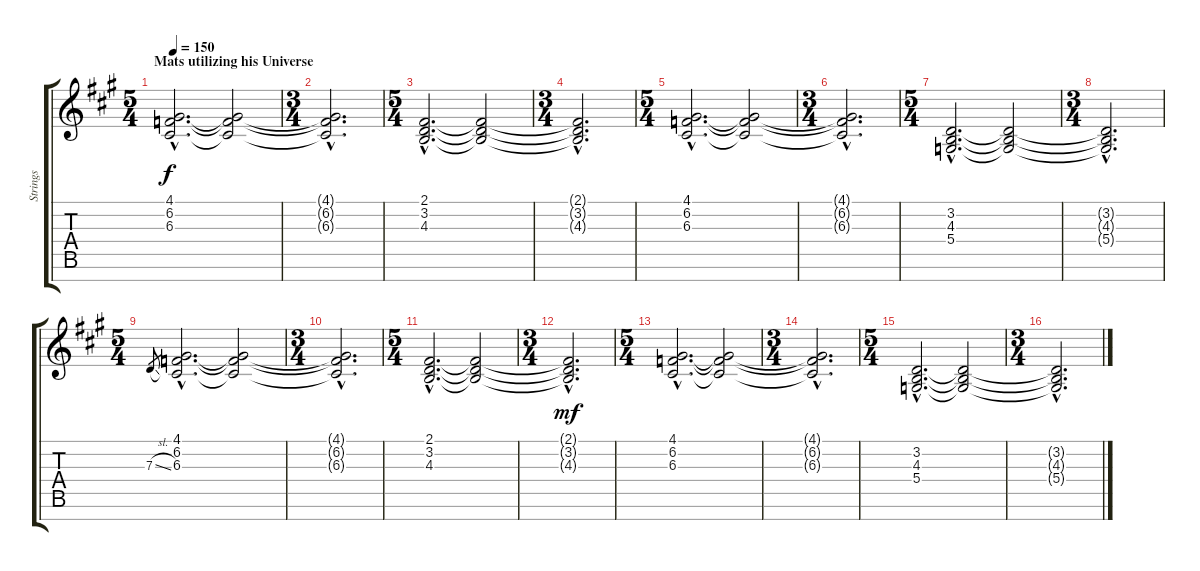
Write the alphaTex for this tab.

\track ("Strings" "Strings") {instrument stringensemble1}
\staff {score tabs}
\tuning (E4 B3 G3 D3 A2 E2 B1) {hide}
\ts (5 4)
\section ("" "Mats utilizing his Universe")
\tempo 150
\clef g2
\ks a
(4.1{hac} 6.2{hac} 6.3{hac}).2{d dy f} (4.1{t} 6.2{t} 6.3{t}).2 |
\ts (3 4)
(4.1{hac t} 6.2{hac t} 6.3{hac t}).2{d} |
\ts (5 4)
(2.1{hac} 3.2{hac} 4.3{hac}).2{d} (2.1{t} 3.2{t} 4.3{t}).2 |
\ts (3 4)
(2.1{hac t} 3.2{hac t} 4.3{hac t}).2{d} |
\ts (5 4)
(4.1{hac} 6.2{hac} 6.3{hac}).2{d} (4.1{t} 6.2{t} 6.3{t}).2 |
\ts (3 4)
(4.1{hac t} 6.2{hac t} 6.3{hac t}).2{d} |
\ts (5 4)
(3.2{hac} 4.3{hac} 5.4{hac}).2{d} (3.2{t} 4.3{t} 5.4{t}).2 |
\ts (3 4)
(3.2{hac t} 4.3{hac t} 5.4{hac t}).2{d} |
\ts (5 4)
7.3{sl}.8{gr} (4.1{hac} 6.2{hac} 6.3{hac}).2{d} (4.1{t} 6.2{t} 6.3{t}).2 |
\ts (3 4)
(4.1{hac t} 6.2{hac t} 6.3{hac t}).2{d} |
\ts (5 4)
(2.1{hac} 3.2{hac} 4.3{hac}).2{d} (2.1{t} 3.2{t} 4.3{t}).2 |
\ts (3 4)
(2.1{hac t} 3.2{hac t} 4.3{hac t}).2{d dy mf} |
\ts (5 4)
(4.1{hac} 6.2{hac} 6.3{hac}).2{d} (4.1{t} 6.2{t} 6.3{t}).2 |
\ts (3 4)
(4.1{hac t} 6.2{hac t} 6.3{hac t}).2{d} |
\ts (5 4)
(3.2{hac} 4.3{hac} 5.4{hac}).2{d} (3.2{t} 4.3{t} 5.4{t}).2 |
\ts (3 4)
(3.2{hac t} 4.3{hac t} 5.4{hac t}).2{d}
